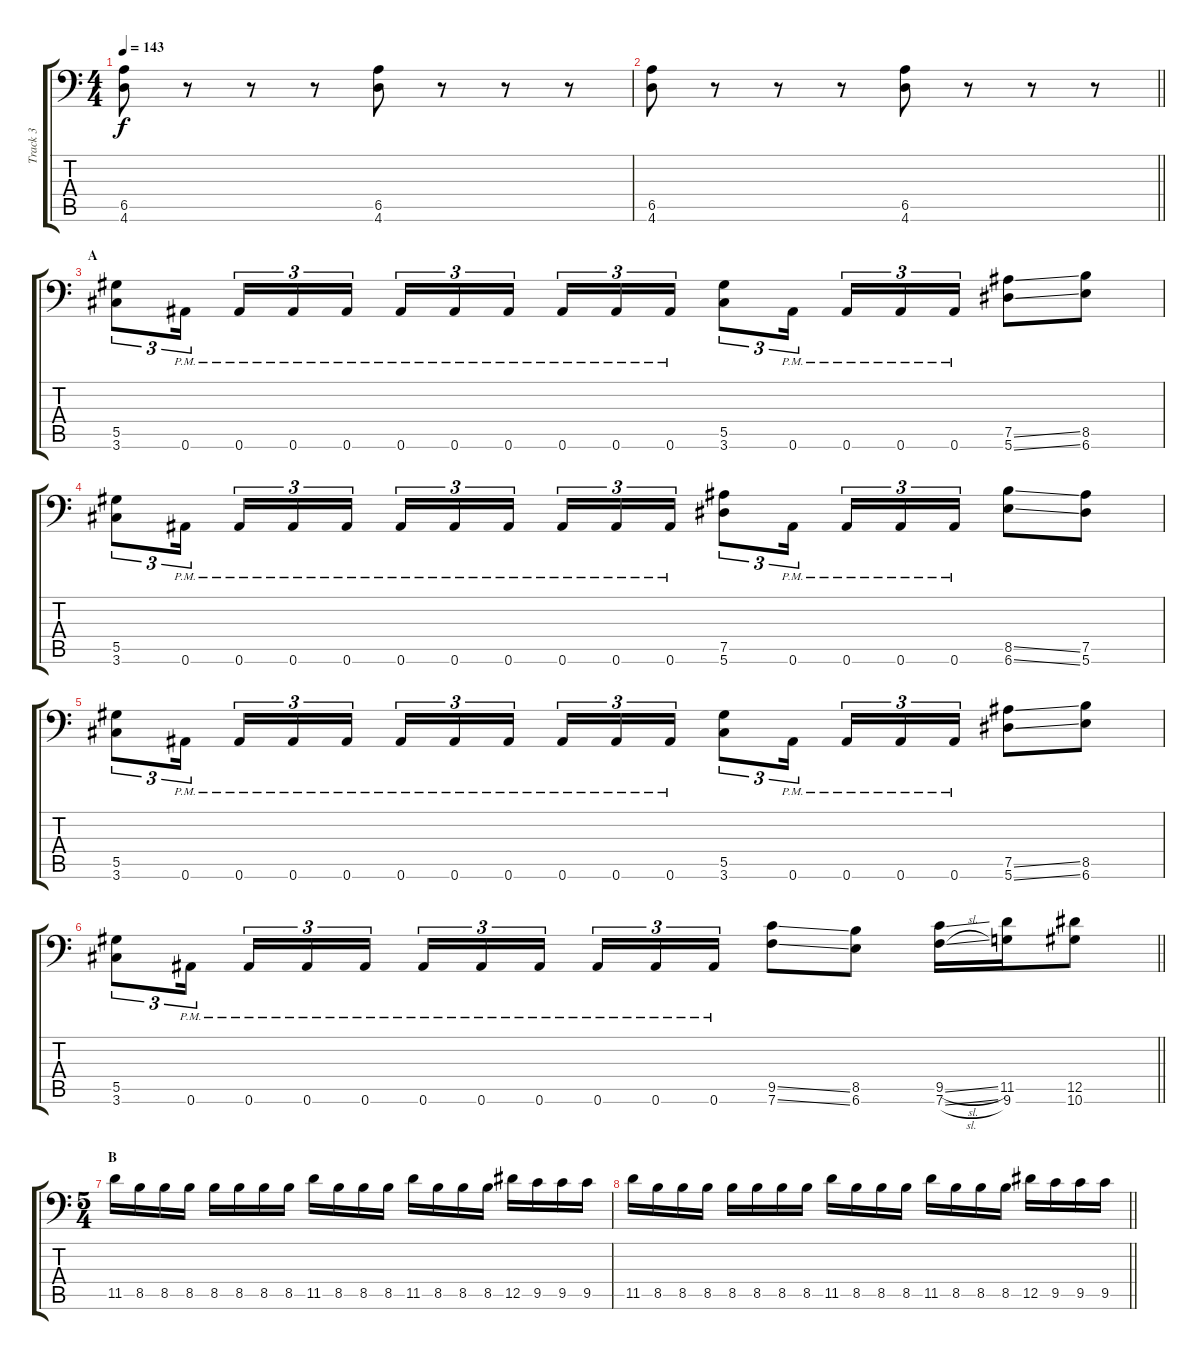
\track ("Track 3" "Track 3") {instrument distortionguitar}
\staff {score tabs}
\tuning (Bb3 F3 Db3 Ab2 Eb2 Bb1) {hide}
\ts (4 4)
\tempo 143
\clef f4
\ks c
(6.5 4.6).8{dy f instrument distortionguitar} r.8 r.8 r.8 (6.5 4.6).8 r.8 r.8 r.8 |
\barLineRight lightlight
(6.5 4.6).8 r.8 r.8 r.8 (6.5 4.6).8 r.8 r.8 r.8 |
\section ("" "A")
(5.5 3.6).8{tu (3 2)} 0.6{pm}.16{tu (3 2)} 0.6{pm}.16{tu (3 2)} 0.6{pm}.16{tu (3 2)} 0.6{pm}.16{tu (3 2)} 0.6{pm}.16{tu (3 2)} 0.6{pm}.16{tu (3 2)} 0.6{pm}.16{tu (3 2)} 0.6{pm}.16{tu (3 2)} 0.6{pm}.16{tu (3 2)} 0.6{pm}.16{tu (3 2)} (5.5 3.6).8{tu (3 2)} 0.6{pm}.16{tu (3 2)} 0.6{pm}.16{tu (3 2)} 0.6{pm}.16{tu (3 2)} 0.6{pm}.16{tu (3 2)} (7.5{ss} 5.6{ss}).8 (8.5 6.6).8 |
(5.5 3.6).8{tu (3 2)} 0.6{pm}.16{tu (3 2)} 0.6{pm}.16{tu (3 2)} 0.6{pm}.16{tu (3 2)} 0.6{pm}.16{tu (3 2)} 0.6{pm}.16{tu (3 2)} 0.6{pm}.16{tu (3 2)} 0.6{pm}.16{tu (3 2)} 0.6{pm}.16{tu (3 2)} 0.6{pm}.16{tu (3 2)} 0.6{pm}.16{tu (3 2)} (7.5 5.6).8{tu (3 2)} 0.6{pm}.16{tu (3 2)} 0.6{pm}.16{tu (3 2)} 0.6{pm}.16{tu (3 2)} 0.6{pm}.16{tu (3 2)} (8.5{ss} 6.6{ss}).8 (7.5 5.6).8 |
(5.5 3.6).8{tu (3 2)} 0.6{pm}.16{tu (3 2)} 0.6{pm}.16{tu (3 2)} 0.6{pm}.16{tu (3 2)} 0.6{pm}.16{tu (3 2)} 0.6{pm}.16{tu (3 2)} 0.6{pm}.16{tu (3 2)} 0.6{pm}.16{tu (3 2)} 0.6{pm}.16{tu (3 2)} 0.6{pm}.16{tu (3 2)} 0.6{pm}.16{tu (3 2)} (5.5 3.6).8{tu (3 2)} 0.6{pm}.16{tu (3 2)} 0.6{pm}.16{tu (3 2)} 0.6{pm}.16{tu (3 2)} 0.6{pm}.16{tu (3 2)} (7.5{ss} 5.6{ss}).8 (8.5 6.6).8 |
\barLineRight lightlight
(5.5 3.6).8{tu (3 2)} 0.6{pm}.16{tu (3 2)} 0.6{pm}.16{tu (3 2)} 0.6{pm}.16{tu (3 2)} 0.6{pm}.16{tu (3 2)} 0.6{pm}.16{tu (3 2)} 0.6{pm}.16{tu (3 2)} 0.6{pm}.16{tu (3 2)} 0.6{pm}.16{tu (3 2)} 0.6{pm}.16{tu (3 2)} 0.6{pm}.16{tu (3 2)} (9.5{ss} 7.6{ss}).8 (8.5 6.6).8 (9.5{sl} 7.6{sl}).16 (11.5 9.6).16 (12.5 10.6).8 |
\ts (5 4)
\section ("" "B")
11.5.16 8.5.16 8.5.16 8.5.16 8.5.16 8.5.16 8.5.16 8.5.16 11.5.16 8.5.16 8.5.16 8.5.16 11.5.16 8.5.16 8.5.16 8.5.16 12.5.16 9.5.16 9.5.16 9.5.16 |
\barLineRight lightlight
11.5.16 8.5.16 8.5.16 8.5.16 8.5.16 8.5.16 8.5.16 8.5.16 11.5.16 8.5.16 8.5.16 8.5.16 11.5.16 8.5.16 8.5.16 8.5.16 12.5.16 9.5.16 9.5.16 9.5.16
